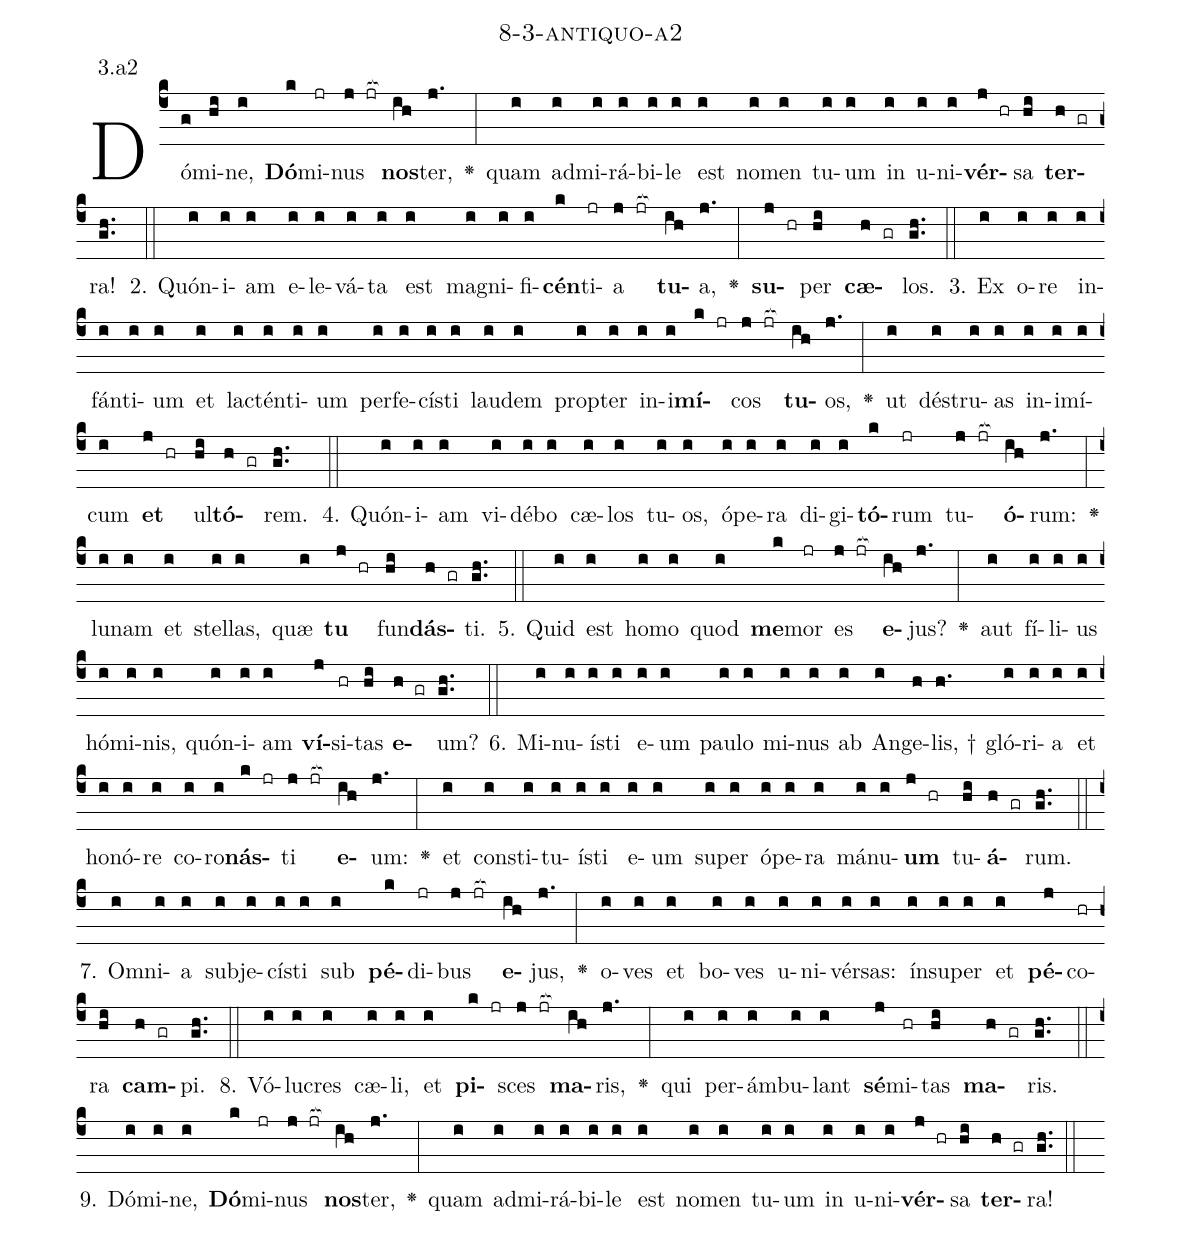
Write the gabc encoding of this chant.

name: 8-3-antiquo-a2;
annotation: 3.a2;
%%
(c4)Dó(g)mi(hi)ne,(i) <b>Dó</b>(k)mi(jr)nus(j jr[ocb:1{]) <b>nos</b>(ih[ocb:0}])ter,(j.) <v>\greheightstar</v>(:) quam(i) ad(i)mi(i)rá(i)bi(i)le(i) est(i) no(i)men(i) tu(i)um(i) in(i) u(i)ni(i)<b>vér</b>(j hr)sa(hi) <b>ter</b>(h gr)ra!(gh..) (::)
2. Quón(i)i(i)am(i) e(i)le(i)vá(i)ta(i) est(i) ma(i)gni(i)fi(i)<b>cén</b>(k)ti(jr)a(j jr[ocb:1{]) <b>tu</b>(ih[ocb:0}])a,(j.) <v>\greheightstar</v>(:) <b>su</b>(j hr)per(hi) <b>cæ</b>(h gr)los.(gh..) (::)
3. Ex(i) o(i)re(i) in(i)fán(i)ti(i)um(i) et(i) lac(i)tén(i)ti(i)um(i) per(i)fe(i)cís(i)ti(i) lau(i)dem(i) prop(i)ter(i) in(i)i(i)<b>mí</b>(k jr)cos(j jr[ocb:1{]) <b>tu</b>(ih[ocb:0}])os,(j.) <v>\greheightstar</v>(:) ut(i) dé(i)stru(i)as(i) in(i)i(i)mí(i)cum(i) <b>et</b>(j hr) ul(hi)<b>tó</b>(h gr)rem.(gh..) (::)
4. Quón(i)i(i)am(i) vi(i)dé(i)bo(i) cæ(i)los(i) tu(i)os,(i) ó(i)pe(i)ra(i) di(i)gi(i)<b>tó</b>(k)rum(jr) tu(j jr[ocb:1{])<b>ó</b>(ih[ocb:0}])rum:(j.) <v>\greheightstar</v>(:) lu(i)nam(i) et(i) stel(i)las,(i) quæ(i) <b>tu</b>(j hr) fun(hi)<b>dás</b>(h gr)ti.(gh..) (::)
5. Quid(i) est(i) ho(i)mo(i) quod(i) <b>me</b>(k)mor(jr) es(j jr[ocb:1{]) <b>e</b>(ih[ocb:0}])jus?(j.) <v>\greheightstar</v>(:) aut(i) fí(i)li(i)us(i) hó(i)mi(i)nis,(i) quón(i)i(i)am(i) <b>ví</b>(j)si(hr)tas(hi) <b>e</b>(h gr)um?(gh..) (::)
6. Mi(i)nu(i)ís(i)ti(i) e(i)um(i) pau(i)lo(i) mi(i)nus(i) ab(i) An(i)ge(h)lis, †(h.) gló(i)ri(i)a(i) et(i) ho(i)nó(i)re(i) co(i)ro(i)<b>nás</b>(k jr)ti(j jr[ocb:1{]) <b>e</b>(ih[ocb:0}])um:(j.) <v>\greheightstar</v>(:) et(i) con(i)sti(i)tu(i)ís(i)ti(i) e(i)um(i) su(i)per(i) ó(i)pe(i)ra(i) má(i)nu(i)<b>um</b>(j hr) tu(hi)<b>á</b>(h gr)rum.(gh..) (::)
7. Om(i)ni(i)a(i) sub(i)je(i)cís(i)ti(i) sub(i) <b>pé</b>(k)di(jr)bus(j jr[ocb:1{]) <b>e</b>(ih[ocb:0}])jus,(j.) <v>\greheightstar</v>(:) o(i)ves(i) et(i) bo(i)ves(i) u(i)ni(i)vér(i)sas:(i) ín(i)su(i)per(i) et(i) <b>pé</b>(j)co(hr)ra(hi) <b>cam</b>(h gr)pi.(gh..) (::)
8. Vó(i)lu(i)cres(i) cæ(i)li,(i) et(i) <b>pi</b>(k jr)sces(j jr[ocb:1{]) <b>ma</b>(ih[ocb:0}])ris,(j.) <v>\greheightstar</v>(:) qui(i) per(i)ám(i)bu(i)lant(i) <b>sé</b>(j)mi(hr)tas(hi) <b>ma</b>(h gr)ris.(gh..) (::)
9. Dó(i)mi(i)ne,(i) <b>Dó</b>(k)mi(jr)nus(j jr[ocb:1{]) <b>nos</b>(ih[ocb:0}])ter,(j.) <v>\greheightstar</v>(:) quam(i) ad(i)mi(i)rá(i)bi(i)le(i) est(i) no(i)men(i) tu(i)um(i) in(i) u(i)ni(i)<b>vér</b>(j hr)sa(hi) <b>ter</b>(h gr)ra!(gh..) (::)
